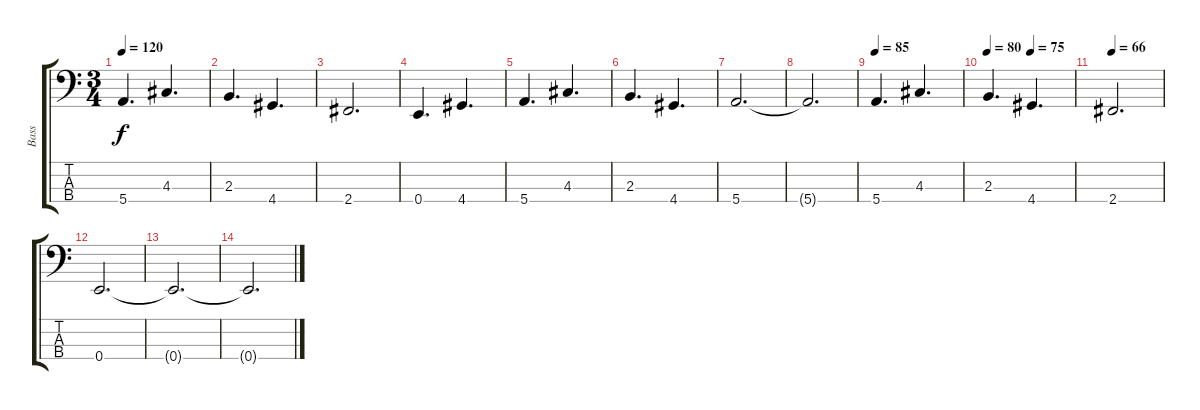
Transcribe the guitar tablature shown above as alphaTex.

\track ("Bass" "Bass") {instrument electricbassfinger}
\staff {score tabs}
\tuning (G2 D2 A1 E1) {hide}
\ts (3 4)
\tempo 120
\clef f4
\ks c
5.4.4{d dy f} 4.3.4{d} |
2.3.4{d} 4.4.4{d} |
2.4.2{d} |
0.4.4{d} 4.4.4{d} |
5.4.4{d} 4.3.4{d} |
2.3.4{d} 4.4.4{d} |
5.4.2{d} |
5.4{t}.2{d} |
\tempo 85
5.4.4{d} 4.3.4{d} |
\tempo 80
\tempo (75 0.5)
2.3.4{d} 4.4.4{d} |
\tempo 66
2.4.2{d} |
0.4.2{d} |
0.4{t}.2{d} |
0.4{t}.2{d}
